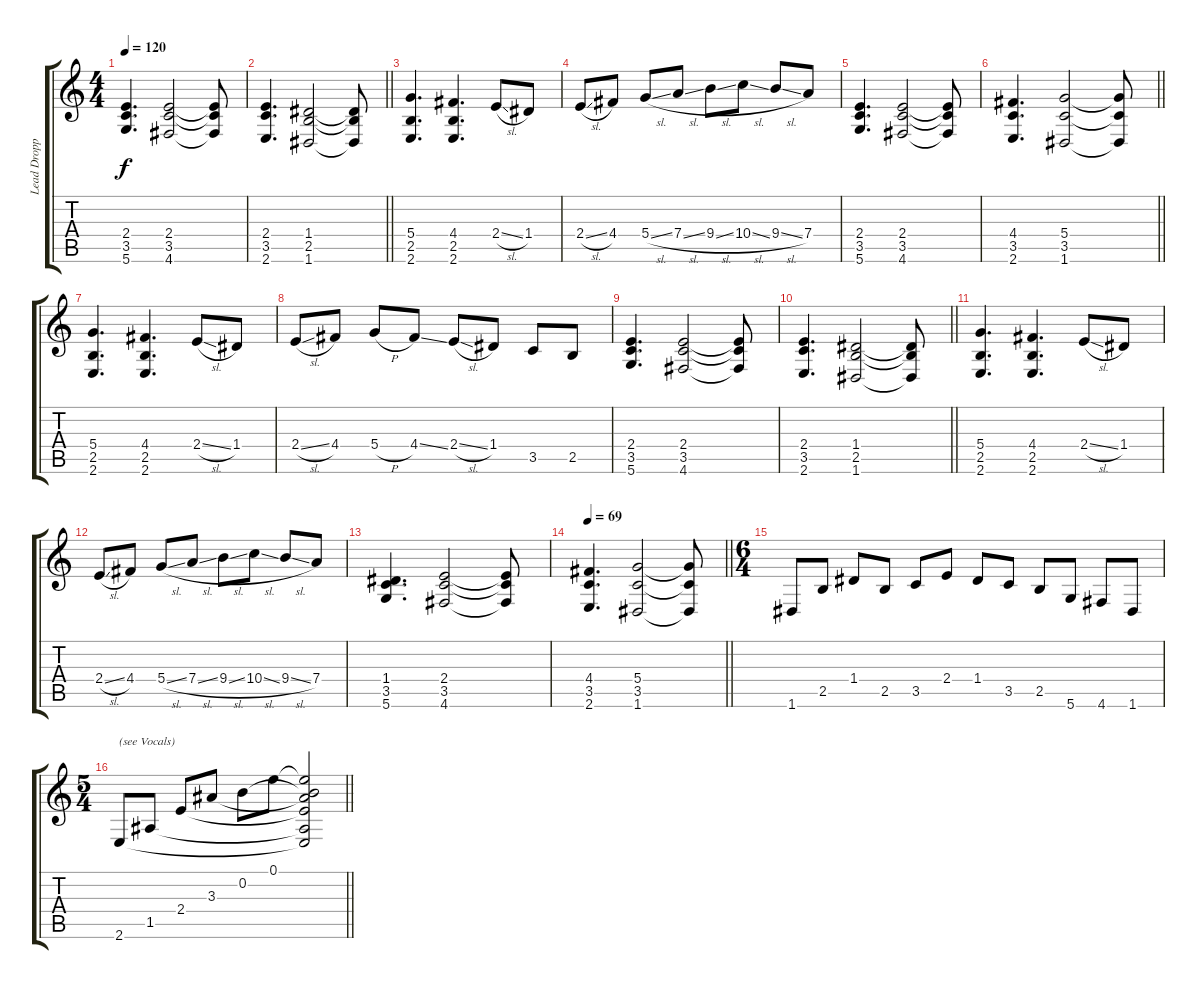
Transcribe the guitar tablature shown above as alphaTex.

\track ("Lead Dropped D " "Lead Dropp") {instrument distortionguitar}
\staff {score tabs}
\tuning (E4 B3 G3 D3 A2 D2) {hide}
\ts (4 4)
\tempo 120
\clef g2
\ks c
(2.4 3.5 5.6).4{d dy f} (2.4 3.5 4.6).2 (2.4{t} 3.5{t} 4.6{t}).8 |
\barLineRight lightlight
(2.4 3.5 2.6).4{d} (1.4 2.5 1.6).2 (1.4{t} 2.5{t} 1.6{t}).8 |
(5.4 2.5 2.6).4{d} (4.4 2.5 2.6).4{d} 2.4{sl}.8 1.4.8 |
2.4{sl}.8 4.4.8 5.4{sl}.8 7.4{sl}.8 9.4{sl}.8 10.4{sl}.8 9.4{sl}.8 7.4.8 |
(2.4 3.5 5.6).4{d} (2.4 3.5 4.6).2 (2.4{t} 3.5{t} 4.6{t}).8 |
\barLineRight lightlight
(4.4 3.5 2.6).4{d} (5.4 3.5 1.6).2 (5.4{t} 3.5{t} 1.6{t}).8 |
(5.4 2.5 2.6).4{d} (4.4 2.5 2.6).4{d} 2.4{sl}.8 1.4.8 |
2.4{sl}.8 4.4.8 5.4{h}.8 4.4{ss}.8 2.4{sl}.8 1.4.8 3.5.8 2.5.8 |
(2.4 3.5 5.6).4{d} (2.4 3.5 4.6).2 (2.4{t} 3.5{t} 4.6{t}).8 |
\barLineRight lightlight
(2.4 3.5 2.6).4{d} (1.4 2.5 1.6).2 (1.4{t} 2.5{t} 1.6{t}).8 |
(5.4 2.5 2.6).4{d} (4.4 2.5 2.6).4{d} 2.4{sl}.8 1.4.8 |
2.4{sl}.8 4.4.8 5.4{sl}.8 7.4{sl}.8 9.4{sl}.8 10.4{sl}.8 9.4{sl}.8 7.4.8 |
(1.4 3.5 5.6).4{d} (2.4 3.5 4.6).2 (2.4{t} 3.5{t} 4.6{t}).8 |
\tempo 69
\barLineRight lightlight
(4.4 3.5 2.6).4{d} (5.4 3.5 1.6).2 (5.4{t} 3.5{t} 1.6{t}).8 |
\ts (6 4)
1.6.8 2.5.8 1.4.8 2.5.8 3.5.8 2.4.8 1.4.8 3.5.8 2.5.8 5.6.8 4.6.8 1.6.8 |
\ts (5 4)
\barLineRight lightlight
2.6.8{txt "(see Vocals)"} 1.5.8 2.4.8 3.3.8 0.2.8 0.1.8 (0.1{t} 0.2{t} 3.3{t} 2.4{t} 1.5{t} 2.6{t}).2
